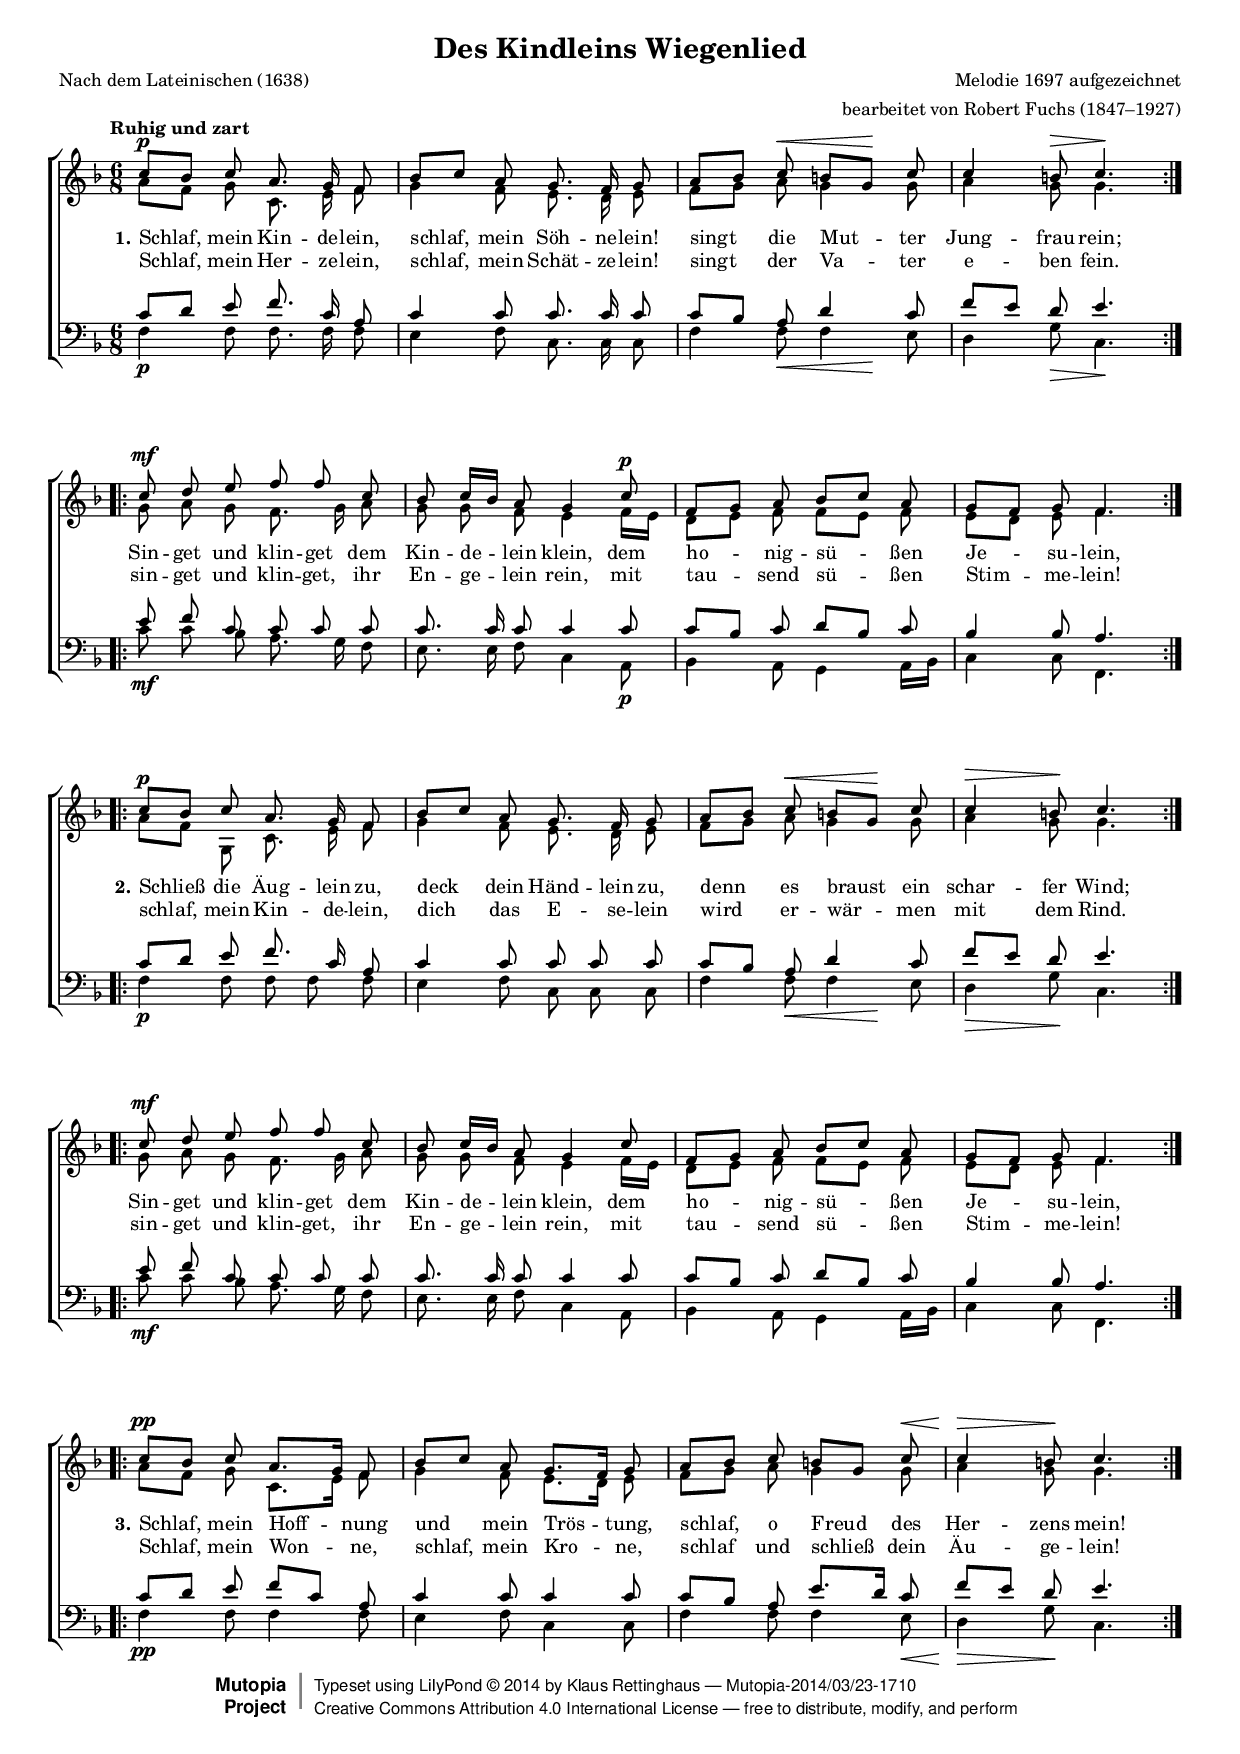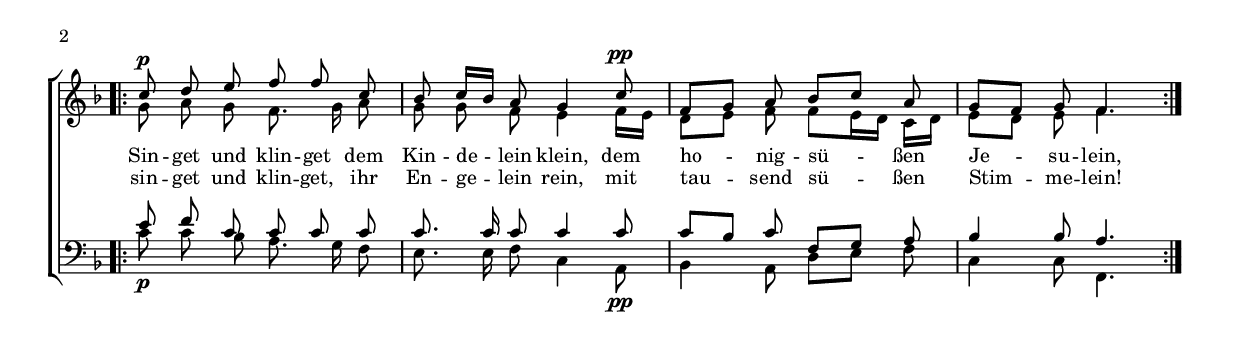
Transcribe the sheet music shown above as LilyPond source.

#(set-global-staff-size 15.5) 

\version "2.18.0" 

global = { \key f \major \time 6/8 \tempo "Ruhig und zart" } 

SWiegenlied = \relative f'' { 
\repeat volta 2 { 
c8[\p bes] c a8. g16 f8 
bes8[ c] a g8. f16 g8 
a8[ bes] c\< b[ g]\! c 
c4 b8\> c4.\! 
} 
\repeat volta 2 { 
c8\mf d e f f c 
bes c16[ bes] a8 g4 c8\p 
f,8[ g] a bes[ c] a 
g8[ f] g f4. 
} 
\break 
\repeat volta 2 { 
c'8[\p bes] c a8. g16 f8 
bes8[ c] a g8. f16 g8 
a8[ bes] c\< b[ g]\! c 
c4\> b8\! c4. 
} 
\repeat volta 2 { 
c8\mf d e f f c 
bes c16[ bes] a8 g4 c8 
f,8[ g] a bes[ c] a 
g8[ f] g f4. 
} 
\break 
\repeat volta 2 { 
c'8[\pp bes] c a8.[ g16] f8 
bes8[ c] a g8.[ f16] g8 
a8[ bes] c b[ g] c\< 
c4\> b8\! c4. 
} 
\repeat volta 2 { 
c8\p d e f f c 
bes c16[ bes] a8 g4 c8\pp 
f,8[ g] a bes[ c] a 
g8[ f] g f4. 
} 
} 

AWiegenlied = \relative f' { 
\repeat volta 2 { 
a8[ f] g c,8. e16 f8 
g4 f8 e8. d16 e8 
f8[ g] a g4 g8 
a4 g8 g4. 
} 
\repeat volta 2 { 
g8 a g f8. g16 a8 
g8 g f e4 f16[ e] 
d8[ e] f f[ e] f 
e8[ d] e f4. 
} 

\repeat volta 2 { 
a8[ f] g ,c8. e16 f8 
g4 f8 e8. d16 e8 
f8[ g] a g4 g8 
a4 g8 g4. 
} 
\repeat volta 2 { 
g8 a g f8. g16 a8 
g8 g f e4 f16[ e] 
d8[ e] f f[ e] f 
e8[ d] e f4. 
} 

\repeat volta 2 { 
a8[ f] g c,8.[ e16] f8 
g4 f8 e8.[ d16] e8 
f8[ g] a g4 g8 
a4 g8 g4. 
} 
\repeat volta 2 { 
g8 a g f8. g16 a8 
g8 g f e4 f16[ e] 
d8[ e] f f[ e16 d] c[ d] 
e8[ d] e f4. 
} 
} 

TWiegenlied = \relative f' { 
\repeat volta 2 { 
c8[ d] e f8. c16 a8 
c4 c8 c8. c16 c8 
c[ bes] a d4 c8 
f[ e] d e4. 
} 
\repeat volta 2 { 
e8 f c c c c 
c8. c16 c8 c4 c8 
c[ bes] c d[ bes] c 
bes4 bes8 a4. 
} 

\repeat volta 2 { 
c8[ d] e f8. c16 a8 
c4 c8 c c c 
c[ bes] a d4 c8 
f[ e] d e4. 
} 
\repeat volta 2 { 
e8 f c c c c 
c8. c16 c8 c4 c8 
c[ bes] c d[ bes] c 
bes4 bes8 a4. 
} 

\repeat volta 2 { 
c8[ d] e f8[ c] a 
c4 c8 c4 c8 
c[ bes] a e'8.[ d16] c8 
f[ e] d e4. 
} 
\repeat volta 2 { 
e8 f c c c c 
c8. c16 c8 c4 c8 
c[ bes] c f,[ g] a 
bes4 bes8 a4. 
} 
} 

BWiegenlied = \relative f { 
\repeat volta 2 { 
f4\p f8 f8. f16 f8 
e4 f8 c8. c16 c8 
f4 f8\< <<f4 {s8 s\!}>> e8 
d4 g8\> c,4.\! 
} 
\repeat volta 2 { 
c'8\mf c bes a8. g16 f8 
e8. e16 f8 c4 a8\p 
bes4 a8 g4 a16[ bes] 
c4 c8 f,4. 
} 

\repeat volta 2 { 
f'4\p f8 f f f 
e4 f8 c c c 
f4 f8\< <<f4 {s8 s\!}>> e8 
d4\> g8\! c,4. 
} 
\repeat volta 2 { 
c'8\mf c bes a8. g16 f8 
e8. e16 f8 c4 a8 
bes4 a8 g4 a16[ bes] 
c4 c8 f,4. 
} 

\repeat volta 2 { 
f'4\pp f8 f4 f8 
e4 f8 c4 c8 
f4 f8 f4 e8\< 
d4\> g8\! c,4. 
} 
\repeat volta 2 { 
c'8\p c bes a8. g16 f8 
e8. e16 f8 c4 a8\pp 
bes4 a8 d8[ e] f 
c4 c8 f,4. 
} 
} 


LUAa = \lyricmode { 
\set stanza = "1." 
Schlaf, mein Kin -- de -- lein, 
schlaf, mein Söh -- ne -- lein! 
singt die Mut -- ter Jung -- frau rein; 
Sin -- get und klin -- get dem Kin -- de -- lein klein, 
dem ho -- nig -- sü -- ßen Je -- su -- lein, 
} 

LUAb = \lyricmode { 
Schlaf, mein Her -- ze -- lein, 
schlaf, mein Schät -- ze -- lein! 
singt der Va -- ter e -- ben fein. 
sin -- get und klin -- get, ihr En -- ge -- lein rein, 
mit tau -- send sü -- ßen Stim -- me -- lein! 
} 

LUBa = \lyricmode { 
\set stanza = "2." 
Schließ die Äug -- lein zu, 
deck dein Händ -- lein zu, 
denn es braust ein schar -- fer Wind; 
Sin -- get und klin -- get dem Kin -- de -- lein klein, 
dem ho -- nig -- sü -- ßen Je -- su -- lein, 
} 

LUBb = \lyricmode { 
schlaf, mein Kin -- de -- lein, 
dich das E -- se -- lein wird 
er -- wär -- men mit dem Rind. 
sin -- get und klin -- get, ihr En -- ge -- lein rein, 
mit tau -- send sü -- ßen Stim -- me -- lein! 
} 

LUCa = \lyricmode { 
\set stanza = "3." 
Schlaf, mein Hoff -- nung 
und mein Trös -- tung, 
schlaf, o Freud des Her -- zens mein! 
Sin -- get und klin -- get dem Kin -- de -- lein klein, 
dem ho -- nig -- sü -- ßen Je -- su -- lein, 
} 

LUCb = \lyricmode { 
Schlaf, mein Won -- ne, 
schlaf, mein Kro -- ne, 
schlaf und schließ dein Äu -- ge -- lein! 
sin -- get und klin -- get, ihr En -- ge -- lein rein, 
mit tau -- send sü -- ßen Stim -- me -- lein! 
} 

%--------------------

\header { 
 kaisernumber = "92" 
 comment = "" 
 footnote = "" 
 
 title = "Des Kindleins Wiegenlied" 
 subtitle = "" 
 composer = "Melodie 1697 aufgezeichnet" 
 opus = "" 
 arranger = "bearbeitet von Robert Fuchs (1847–1927)" 
 poet = "Nach dem Lateinischen (1638)" 
 
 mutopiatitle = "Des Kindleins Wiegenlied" 
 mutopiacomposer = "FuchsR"
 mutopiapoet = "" 
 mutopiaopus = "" 
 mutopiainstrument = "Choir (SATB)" 
 date = "1910s" 
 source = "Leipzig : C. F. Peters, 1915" 
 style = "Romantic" 
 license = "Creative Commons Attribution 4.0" 
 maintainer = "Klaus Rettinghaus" 
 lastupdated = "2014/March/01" 

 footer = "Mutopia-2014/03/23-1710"
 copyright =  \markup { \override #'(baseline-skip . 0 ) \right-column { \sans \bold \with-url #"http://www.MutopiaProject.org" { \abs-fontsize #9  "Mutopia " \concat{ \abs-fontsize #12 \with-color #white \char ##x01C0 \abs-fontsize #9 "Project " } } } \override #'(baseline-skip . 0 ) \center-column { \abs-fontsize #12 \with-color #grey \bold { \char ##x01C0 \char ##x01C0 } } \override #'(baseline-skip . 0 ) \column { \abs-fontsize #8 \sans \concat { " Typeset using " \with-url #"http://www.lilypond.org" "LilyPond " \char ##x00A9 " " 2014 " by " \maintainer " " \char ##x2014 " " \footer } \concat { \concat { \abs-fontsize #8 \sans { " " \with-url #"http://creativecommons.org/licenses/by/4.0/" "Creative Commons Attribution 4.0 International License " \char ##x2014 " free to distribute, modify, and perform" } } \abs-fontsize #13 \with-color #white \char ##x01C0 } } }
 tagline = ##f
} 

\score {
{
\context ChoirStaff 
	<< 
	\context Staff = women 
	<< 
	\set Staff.midiInstrument = "voice oohs" 
			\clef "G" 
			\context Voice = Sopran { \voiceOne 
				<< 
				\autoBeamOff 
				\dynamicUp 
				{ \global \SWiegenlied } 
				>> } 
			\context Voice = Alt { \voiceTwo 
 				<< 
				\autoBeamOff 
				\dynamicDown 
				{ \global \AWiegenlied } 
				>> } 
			>> 
	\context Lyrics = lineone 
	\context Lyrics = linetwo 
	\context Staff = men 
	<< 
	\set Staff.midiInstrument = "voice oohs" 
			\clef "F" 
			\context Voice = Tenor { \voiceOne 
				<< 
				\autoBeamOff 
				\dynamicUp 
				{ \global \TWiegenlied } 
				>> } 
			\context Voice = Bass { \voiceTwo 
				<< 
				\autoBeamOff 
				\dynamicDown 
				{ \global \BWiegenlied } 
				>> } 
		>> 
	\context Lyrics = lineone \lyricsto Sopran { \LUAa \LUBa \LUCa } 
	\context Lyrics = linetwo \lyricsto Sopran { \LUAb \LUBb \LUCb } 
	>>
}

\layout {
indent = 0.0\cm
\context {\Score 
\remove "Bar_number_engraver"
\override DynamicTextSpanner.style = #'none 
\override BreathingSign.text = #(make-musicglyph-markup "scripts.rvarcomma") 
}
}

\midi {
\tempo 8=92
}

}
